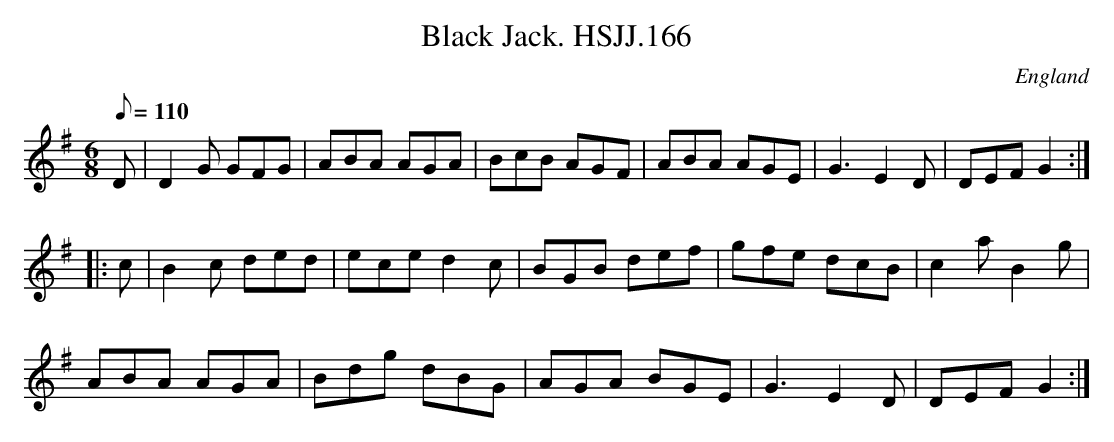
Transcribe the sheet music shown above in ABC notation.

X:1
T:Black Jack. HSJJ.166
M:6/8
L:1/8
Q:110
O:England
K:G
D|D2G GFG|ABA AGA|BcB AGF|ABA AGE|G3E2D|DEFG2:|!
|:c|B2c ded|eced2c|BGB def|gfe dcB|c2aB2g|!
ABA AGA|Bdg dBG|AGA BGE|G3E2D|DEFG2:|]
